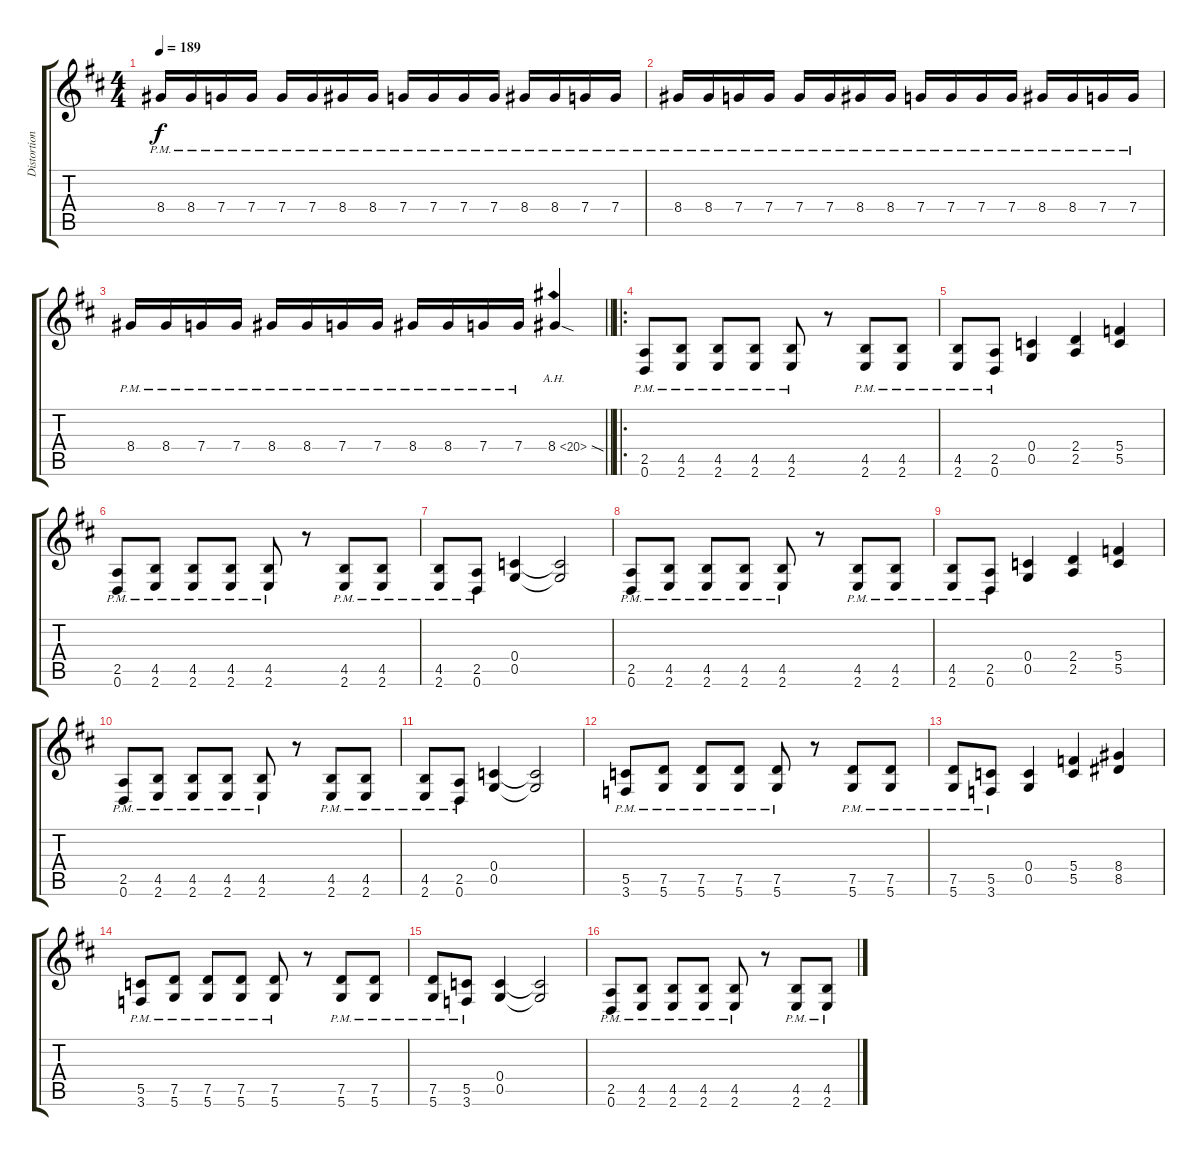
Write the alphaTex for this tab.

\track ("Distortion Guitar" "Distortion") {instrument overdrivenguitar}
\staff {score tabs}
\tuning (D4 A3 F3 C3 G2 D2) {hide}
\ts (4 4)
\tempo 189
\clef g2
\ks d
8.4{pm}.16{dy f} 8.4{pm}.16 7.4{pm}.16 7.4{pm}.16 7.4{pm}.16 7.4{pm}.16 8.4{pm}.16 8.4{pm}.16 7.4{pm}.16 7.4{pm}.16 7.4{pm}.16 7.4{pm}.16 8.4{pm}.16 8.4{pm}.16 7.4{pm}.16 7.4{pm}.16 |
8.4{pm}.16 8.4{pm}.16 7.4{pm}.16 7.4{pm}.16 7.4{pm}.16 7.4{pm}.16 8.4{pm}.16 8.4{pm}.16 7.4{pm}.16 7.4{pm}.16 7.4{pm}.16 7.4{pm}.16 8.4{pm}.16 8.4{pm}.16 7.4{pm}.16 7.4{pm}.16 |
\barLineRight lightlight
8.4{pm}.16 8.4{pm}.16 7.4{pm}.16 7.4{pm}.16 8.4{pm}.16 8.4{pm}.16 7.4{pm}.16 7.4{pm}.16 8.4{pm}.16 8.4{pm}.16 7.4{pm}.16 7.4{pm}.16 8.4{ah 12 sod}.4 |
\ro
(2.5{pm} 0.6{pm}).8 (4.5{pm} 2.6{pm}).8 (4.5{pm} 2.6{pm}).8 (4.5{pm} 2.6{pm}).8 (4.5{pm} 2.6{pm}).8 r.8 (4.5{pm} 2.6{pm}).8 (4.5{pm} 2.6{pm}).8 |
(4.5{pm} 2.6{pm}).8 (2.5{pm} 0.6{pm}).8 (0.4 0.5).4 (2.4 2.5).4 (5.4 5.5).4 |
(2.5{pm} 0.6{pm}).8 (4.5{pm} 2.6{pm}).8 (4.5{pm} 2.6{pm}).8 (4.5{pm} 2.6{pm}).8 (4.5{pm} 2.6{pm}).8 r.8 (4.5{pm} 2.6{pm}).8 (4.5{pm} 2.6{pm}).8 |
(4.5{pm} 2.6{pm}).8 (2.5{pm} 0.6{pm}).8 (0.4 0.5).4 (0.4{t} 0.5{t}).2 |
(2.5{pm} 0.6{pm}).8 (4.5{pm} 2.6{pm}).8 (4.5{pm} 2.6{pm}).8 (4.5{pm} 2.6{pm}).8 (4.5{pm} 2.6{pm}).8 r.8 (4.5{pm} 2.6{pm}).8 (4.5{pm} 2.6{pm}).8 |
(4.5{pm} 2.6{pm}).8 (2.5{pm} 0.6{pm}).8 (0.4 0.5).4 (2.4 2.5).4 (5.4 5.5).4 |
(2.5{pm} 0.6{pm}).8 (4.5{pm} 2.6{pm}).8 (4.5{pm} 2.6{pm}).8 (4.5{pm} 2.6{pm}).8 (4.5{pm} 2.6{pm}).8 r.8 (4.5{pm} 2.6{pm}).8 (4.5{pm} 2.6{pm}).8 |
(4.5{pm} 2.6{pm}).8 (2.5{pm} 0.6{pm}).8 (0.4 0.5).4 (0.4{t} 0.5{t}).2 |
(5.5{pm} 3.6{pm}).8 (7.5{pm} 5.6{pm}).8 (7.5{pm} 5.6{pm}).8 (7.5{pm} 5.6{pm}).8 (7.5{pm} 5.6{pm}).8 r.8 (7.5{pm} 5.6{pm}).8 (7.5{pm} 5.6{pm}).8 |
(7.5{pm} 5.6{pm}).8 (5.5{pm} 3.6{pm}).8 (0.4 0.5).4 (5.4 5.5).4 (8.4 8.5).4 |
(5.5{pm} 3.6{pm}).8 (7.5{pm} 5.6{pm}).8 (7.5{pm} 5.6{pm}).8 (7.5{pm} 5.6{pm}).8 (7.5{pm} 5.6{pm}).8 r.8 (7.5{pm} 5.6{pm}).8 (7.5{pm} 5.6{pm}).8 |
(7.5{pm} 5.6{pm}).8 (5.5{pm} 3.6{pm}).8 (0.4 0.5).4 (0.4{t} 0.5{t}).2 |
(2.5{pm} 0.6{pm}).8 (4.5{pm} 2.6{pm}).8 (4.5{pm} 2.6{pm}).8 (4.5{pm} 2.6{pm}).8 (4.5{pm} 2.6{pm}).8 r.8 (4.5{pm} 2.6{pm}).8 (4.5{pm} 2.6{pm}).8
